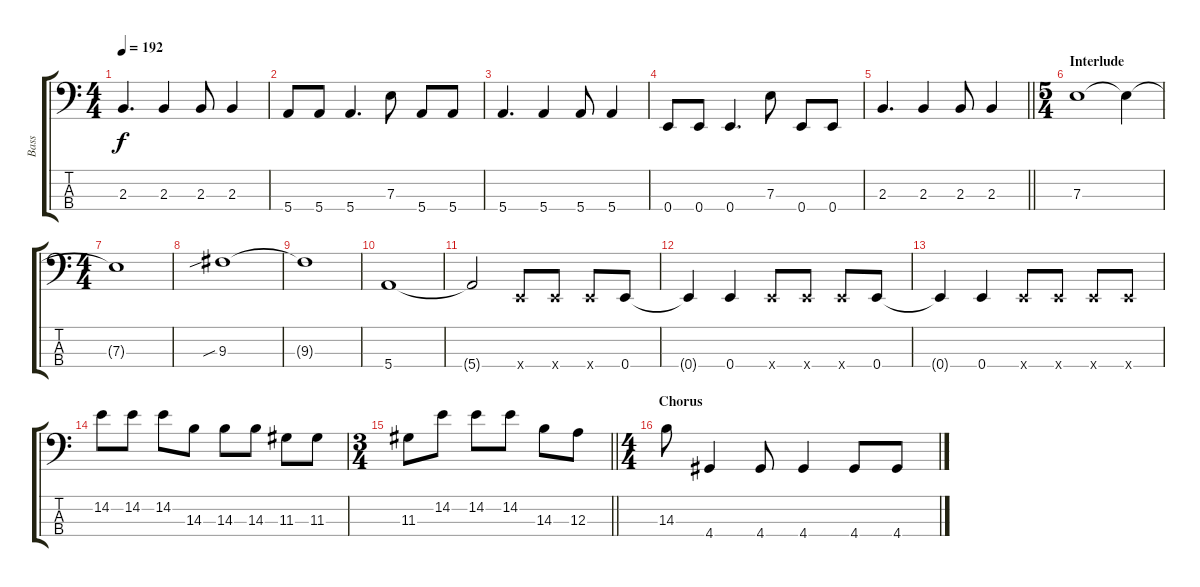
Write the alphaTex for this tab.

\track ("Bass" "Bass") {mute instrument electricbasspick}
\staff {score tabs}
\tuning (G2 D2 A1 E1) {hide}
\ts (4 4)
\tempo 192
\clef f4
\ks c
2.3.4{d dy f} 2.3.4 2.3.8 2.3.4 |
5.4.8 5.4.8 5.4.4{d} 7.3.8 5.4.8 5.4.8 |
5.4.4{d} 5.4.4 5.4.8 5.4.4 |
0.4.8 0.4.8 0.4.4{d} 7.3.8 0.4.8 0.4.8 |
\barLineRight lightlight
2.3.4{d} 2.3.4 2.3.8 2.3.4 |
\ts (5 4)
\section ("" "Interlude")
7.3.1 7.3{t}.4 |
\ts (4 4)
7.3{t}.1 |
9.3{sib}.1 |
9.3{t}.1 |
5.4.1 |
5.4{t}.2 0.4{x}.8 0.4{x}.8 0.4{x}.8 0.4.8 |
0.4{t}.4 0.4.4 0.4{x}.8 0.4{x}.8 0.4{x}.8 0.4.8 |
0.4{t}.4 0.4.4 0.4{x}.8 0.4{x}.8 0.4{x}.8 0.4{x}.8 |
14.2.8 14.2.8 14.2.8 14.3.8 14.3.8 14.3.8 11.3.8 11.3.8 |
\ts (3 4)
\barLineRight lightlight
11.3.8 14.2.8 14.2.8 14.2.8 14.3.8 12.3.8 |
\ts (4 4)
\section ("" "Chorus")
14.3.8 4.4.4 4.4.8 4.4.4 4.4.8 4.4.8
